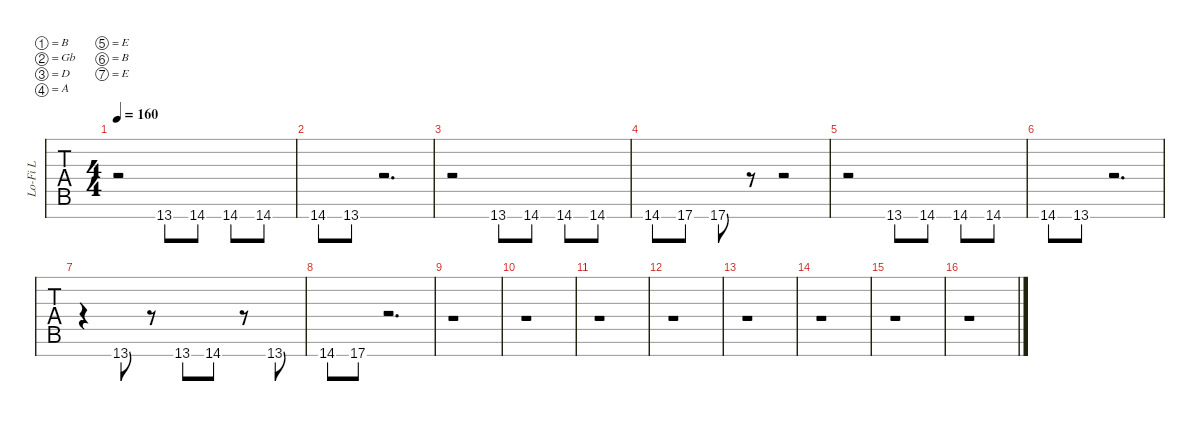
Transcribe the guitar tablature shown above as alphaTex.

\defaultSystemsLayout 4
\hideDynamics
\bracketExtendMode groupsimilarinstruments
\multiBarRest
\otherSystemsTrackNameOrientation horizontal
\track ("Lo-Fi L" "Lo-Fi L") {instrument distortionguitar}
\staff {tabs}
\tuning (B3 Gb3 D3 A2 E2 B1 E1)
\ts (4 4)
\tempo 160
\clef g2
\ks c
r.2{dy mf} 13.7.8 14.7{acc #}.8 14.7{acc #}.8 14.7{acc #}.8 |
14.7{acc #}.8 13.7.8 r.2{d} |
r.2 13.7.8 14.7{acc #}.8 14.7{acc #}.8 14.7{acc #}.8 |
14.7{acc #}.8 17.7.8 17.7.8 r.8 r.2 |
r.2 13.7.8 14.7{acc #}.8 14.7{acc #}.8 14.7{acc #}.8 |
14.7{acc #}.8 13.7.8 r.2{d} |
r.4 13.7.8 r.8 13.7.8 14.7{acc #}.8 r.8 13.7.8 |
14.7{acc #}.8 17.7.8 r.2{d} |
r.1 |
r.1 |
r.1 |
r.1 |
r.1 |
r.1 |
r.1 |
r.1
